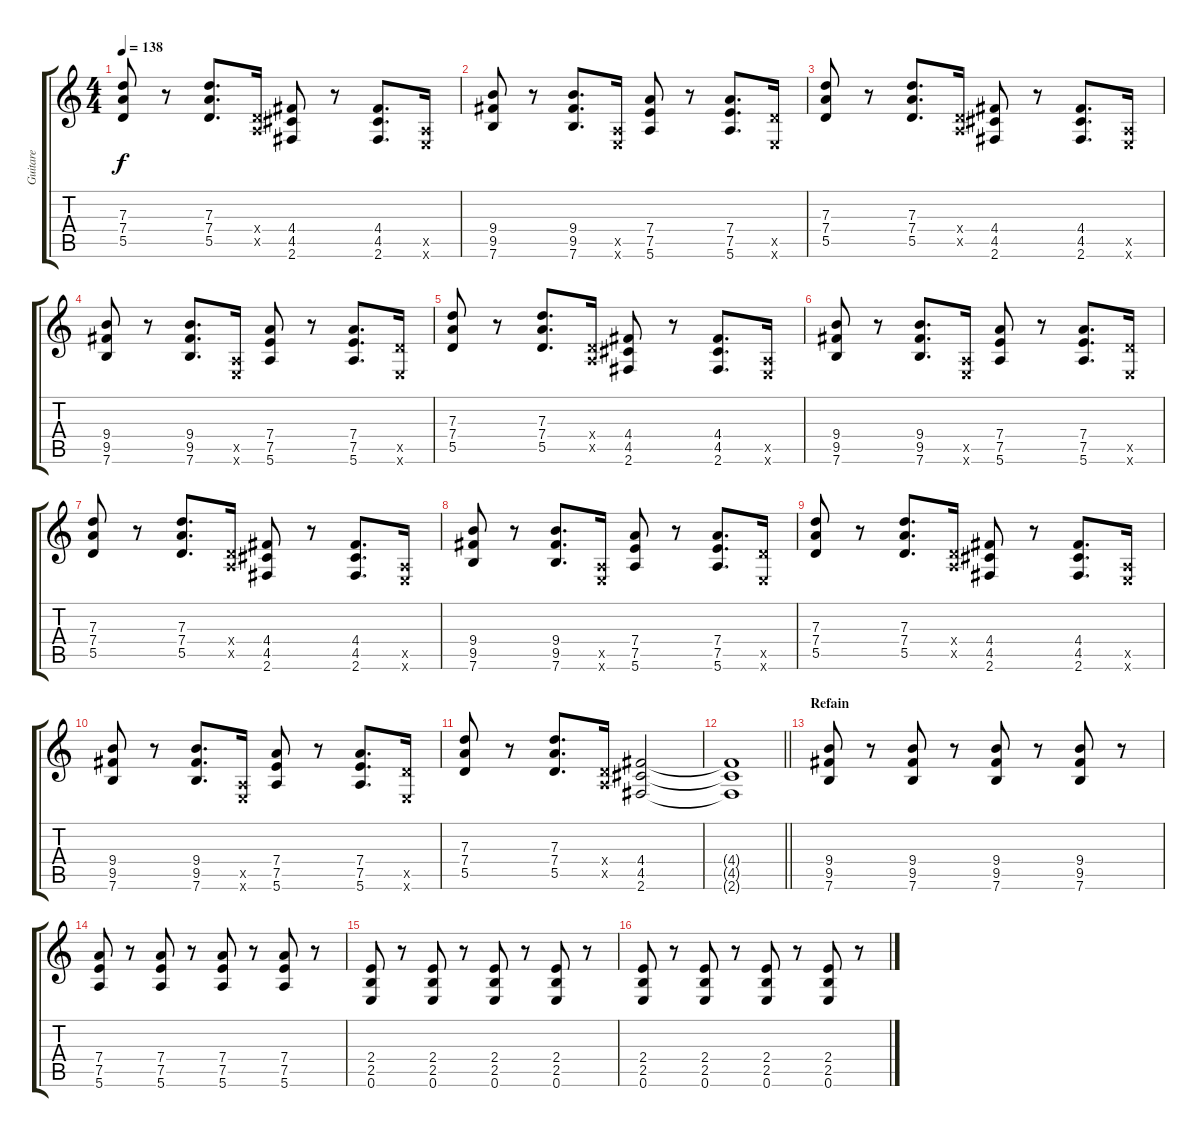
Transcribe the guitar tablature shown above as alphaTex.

\track ("Guitare" "Guitare") {instrument distortionguitar}
\staff {score tabs}
\tuning (E4 B3 G3 D3 A2 E2) {hide}
\ts (4 4)
\tempo 138
\clef g2
\ks c
(7.3 7.4 5.5).8{dy f} r.8 (7.3 7.4 5.5).8{d} (0.4{x} 0.5{x}).16 (4.4 4.5 2.6).8 r.8 (4.4 4.5 2.6).8{d} (0.5{x} 0.6{x}).16 |
(9.4 9.5 7.6).8 r.8 (9.4 9.5 7.6).8{d} (0.5{x} 0.6{x}).16 (7.4 7.5 5.6).8 r.8 (7.4 7.5 5.6).8{d} (5.5{x} 0.6{x}).16 |
(7.3 7.4 5.5).8 r.8 (7.3 7.4 5.5).8{d} (0.4{x} 0.5{x}).16 (4.4 4.5 2.6).8 r.8 (4.4 4.5 2.6).8{d} (0.5{x} 0.6{x}).16 |
(9.4 9.5 7.6).8 r.8 (9.4 9.5 7.6).8{d} (0.5{x} 0.6{x}).16 (7.4 7.5 5.6).8 r.8 (7.4 7.5 5.6).8{d} (5.5{x} 0.6{x}).16 |
(7.3 7.4 5.5).8 r.8 (7.3 7.4 5.5).8{d} (0.4{x} 0.5{x}).16 (4.4 4.5 2.6).8 r.8 (4.4 4.5 2.6).8{d} (0.5{x} 0.6{x}).16 |
(9.4 9.5 7.6).8 r.8 (9.4 9.5 7.6).8{d} (0.5{x} 0.6{x}).16 (7.4 7.5 5.6).8 r.8 (7.4 7.5 5.6).8{d} (5.5{x} 0.6{x}).16 |
(7.3 7.4 5.5).8 r.8 (7.3 7.4 5.5).8{d} (0.4{x} 0.5{x}).16 (4.4 4.5 2.6).8 r.8 (4.4 4.5 2.6).8{d} (0.5{x} 0.6{x}).16 |
(9.4 9.5 7.6).8 r.8 (9.4 9.5 7.6).8{d} (0.5{x} 0.6{x}).16 (7.4 7.5 5.6).8 r.8 (7.4 7.5 5.6).8{d} (5.5{x} 0.6{x}).16 |
(7.3 7.4 5.5).8 r.8 (7.3 7.4 5.5).8{d} (0.4{x} 0.5{x}).16 (4.4 4.5 2.6).8 r.8 (4.4 4.5 2.6).8{d} (0.5{x} 0.6{x}).16 |
(9.4 9.5 7.6).8 r.8 (9.4 9.5 7.6).8{d} (0.5{x} 0.6{x}).16 (7.4 7.5 5.6).8 r.8 (7.4 7.5 5.6).8{d} (5.5{x} 0.6{x}).16 |
(7.3 7.4 5.5).8 r.8 (7.3 7.4 5.5).8{d} (0.4{x} 0.5{x}).16 (4.4 4.5 2.6).2 |
\barLineRight lightlight
(4.4{t} 4.5{t} 2.6{t}).1 |
\section ("" "Refain")
(9.4 9.5 7.6).8 r.8 (9.4 9.5 7.6).8 r.8 (9.4 9.5 7.6).8 r.8 (9.4 9.5 7.6).8 r.8 |
(7.4 7.5 5.6).8 r.8 (7.4 7.5 5.6).8 r.8 (7.4 7.5 5.6).8 r.8 (7.4 7.5 5.6).8 r.8 |
(2.4 2.5 0.6).8 r.8 (2.4 2.5 0.6).8 r.8 (2.4 2.5 0.6).8 r.8 (2.4 2.5 0.6).8 r.8 |
(2.4 2.5 0.6).8 r.8 (2.4 2.5 0.6).8 r.8 (2.4 2.5 0.6).8 r.8 (2.4 2.5 0.6).8 r.8
